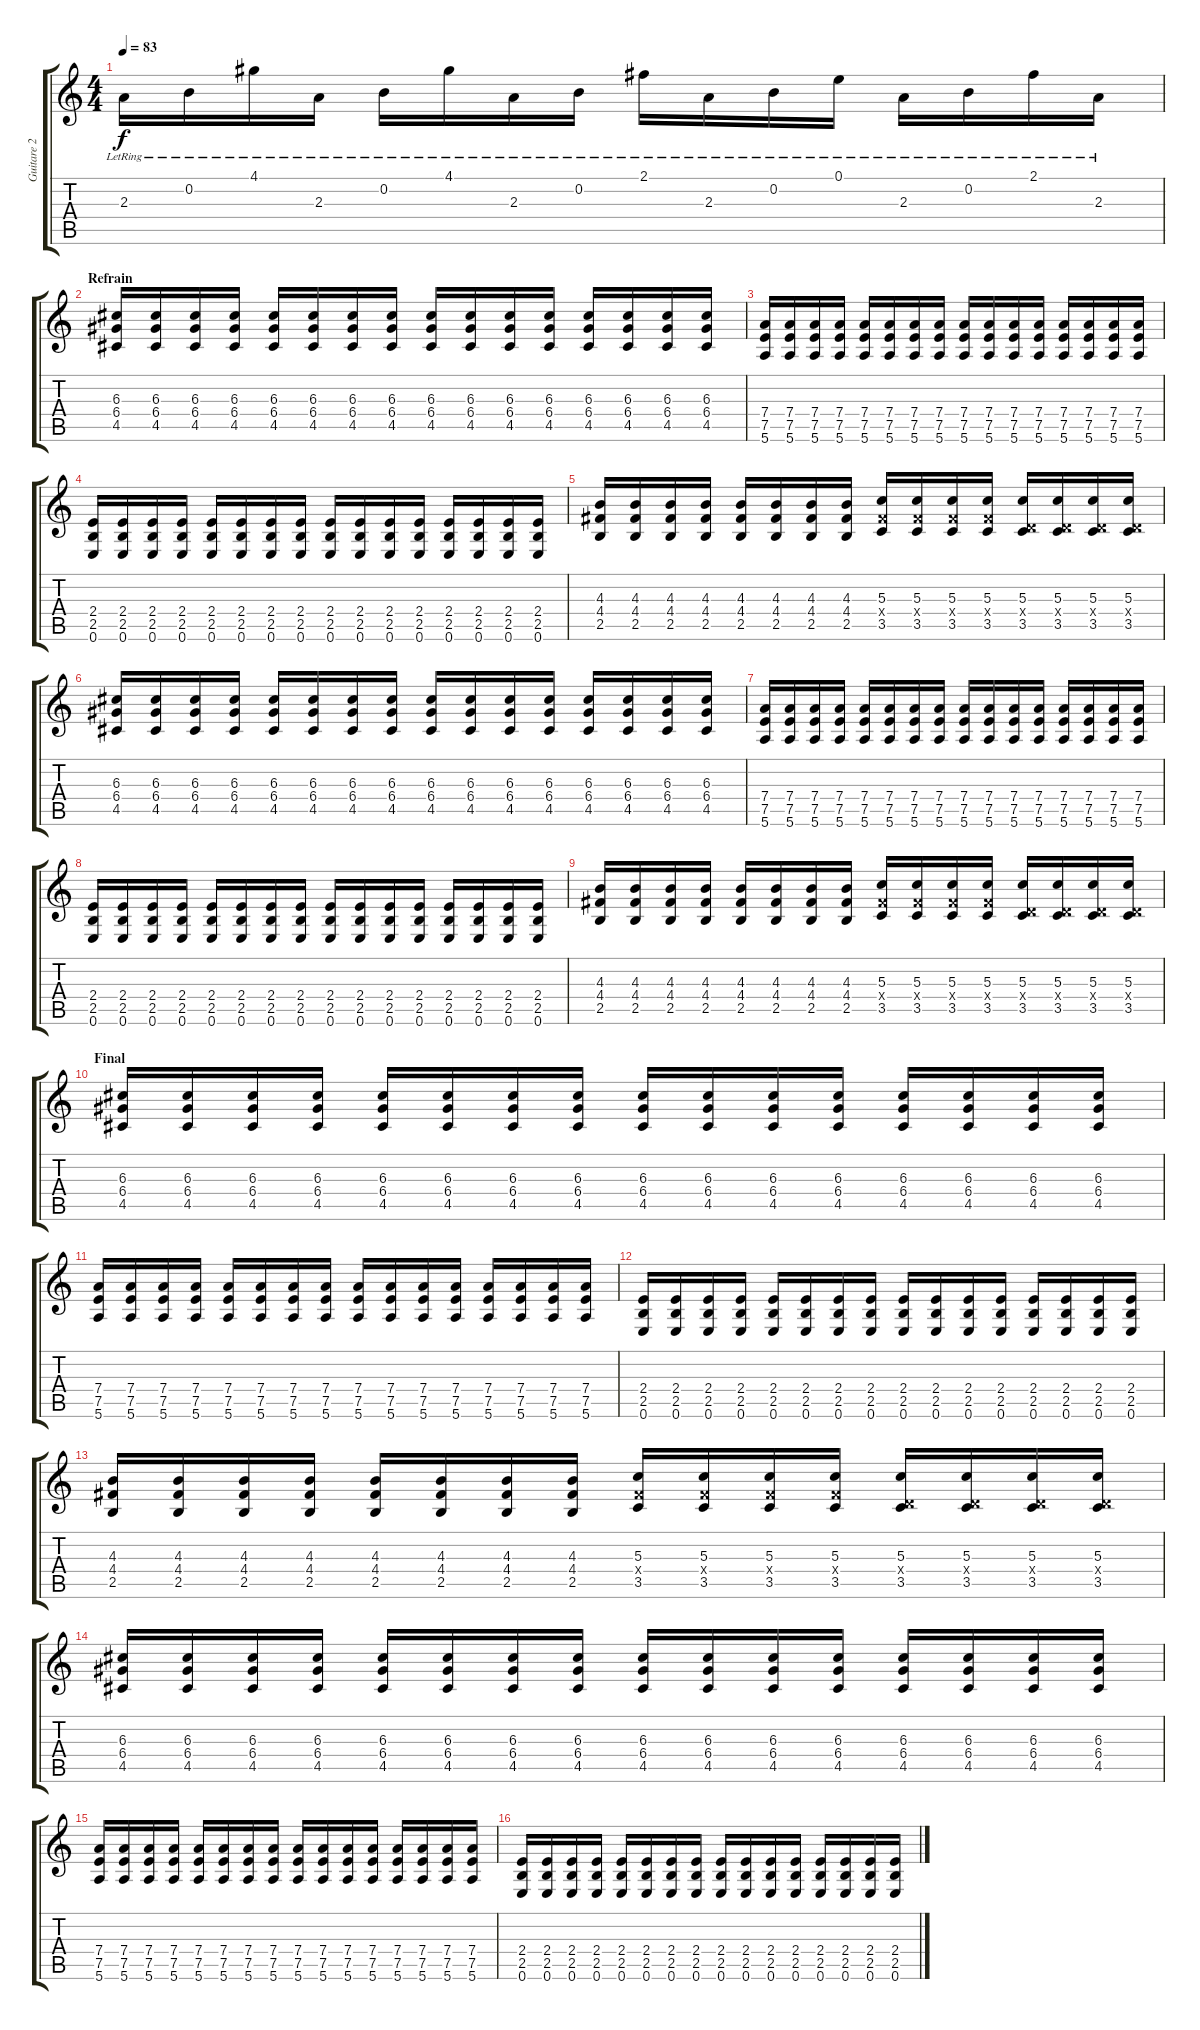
\track ("Guitare 2" "Guitare 2") {instrument electricguitarclean}
\staff {score tabs}
\tuning (E4 B3 G3 D3 A2 E2) {hide}
\ts (4 4)
\tempo 83
\clef g2
\ks c
2.3{lr}.16{dy f} 0.2{lr}.16 4.1{lr}.16 2.3{lr}.16 0.2{lr}.16 4.1{lr}.16 2.3{lr}.16 0.2{lr}.16 2.1{lr}.16 2.3{lr}.16 0.2{lr}.16 0.1{lr}.16 2.3{lr}.16 0.2{lr}.16 2.1{lr}.16 2.3{lr}.16 |
\section ("" "Refrain")
(6.3 6.4 4.5).16{volume 13 instrument distortionguitar} (6.3 6.4 4.5).16 (6.3 6.4 4.5).16 (6.3 6.4 4.5).16 (6.3 6.4 4.5).16 (6.3 6.4 4.5).16 (6.3 6.4 4.5).16 (6.3 6.4 4.5).16 (6.3 6.4 4.5).16 (6.3 6.4 4.5).16 (6.3 6.4 4.5).16 (6.3 6.4 4.5).16 (6.3 6.4 4.5).16 (6.3 6.4 4.5).16 (6.3 6.4 4.5).16 (6.3 6.4 4.5).16 |
(7.4 7.5 5.6).16 (7.4 7.5 5.6).16 (7.4 7.5 5.6).16 (7.4 7.5 5.6).16 (7.4 7.5 5.6).16 (7.4 7.5 5.6).16 (7.4 7.5 5.6).16 (7.4 7.5 5.6).16 (7.4 7.5 5.6).16 (7.4 7.5 5.6).16 (7.4 7.5 5.6).16 (7.4 7.5 5.6).16 (7.4 7.5 5.6).16 (7.4 7.5 5.6).16 (7.4 7.5 5.6).16 (7.4 7.5 5.6).16 |
(2.4 2.5 0.6).16 (2.4 2.5 0.6).16 (2.4 2.5 0.6).16 (2.4 2.5 0.6).16 (2.4 2.5 0.6).16 (2.4 2.5 0.6).16 (2.4 2.5 0.6).16 (2.4 2.5 0.6).16 (2.4 2.5 0.6).16 (2.4 2.5 0.6).16 (2.4 2.5 0.6).16 (2.4 2.5 0.6).16 (2.4 2.5 0.6).16 (2.4 2.5 0.6).16 (2.4 2.5 0.6).16 (2.4 2.5 0.6).16 |
(4.3 4.4 2.5).16 (4.3 4.4 2.5).16 (4.3 4.4 2.5).16 (4.3 4.4 2.5).16 (4.3 4.4 2.5).16 (4.3 4.4 2.5).16 (4.3 4.4 2.5).16 (4.3 4.4 2.5).16 (5.3 4.4{x} 3.5).16 (5.3 4.4{x} 3.5).16 (5.3 4.4{x} 3.5).16 (5.3 4.4{x} 3.5).16 (5.3 0.4{x} 3.5).16 (5.3 0.4{x} 3.5).16 (5.3 0.4{x} 3.5).16 (5.3 0.4{x} 3.5).16 |
(6.3 6.4 4.5).16 (6.3 6.4 4.5).16 (6.3 6.4 4.5).16 (6.3 6.4 4.5).16 (6.3 6.4 4.5).16 (6.3 6.4 4.5).16 (6.3 6.4 4.5).16 (6.3 6.4 4.5).16 (6.3 6.4 4.5).16 (6.3 6.4 4.5).16 (6.3 6.4 4.5).16 (6.3 6.4 4.5).16 (6.3 6.4 4.5).16 (6.3 6.4 4.5).16 (6.3 6.4 4.5).16 (6.3 6.4 4.5).16 |
(7.4 7.5 5.6).16 (7.4 7.5 5.6).16 (7.4 7.5 5.6).16 (7.4 7.5 5.6).16 (7.4 7.5 5.6).16 (7.4 7.5 5.6).16 (7.4 7.5 5.6).16 (7.4 7.5 5.6).16 (7.4 7.5 5.6).16 (7.4 7.5 5.6).16 (7.4 7.5 5.6).16 (7.4 7.5 5.6).16 (7.4 7.5 5.6).16 (7.4 7.5 5.6).16 (7.4 7.5 5.6).16 (7.4 7.5 5.6).16 |
(2.4 2.5 0.6).16 (2.4 2.5 0.6).16 (2.4 2.5 0.6).16 (2.4 2.5 0.6).16 (2.4 2.5 0.6).16 (2.4 2.5 0.6).16 (2.4 2.5 0.6).16 (2.4 2.5 0.6).16 (2.4 2.5 0.6).16 (2.4 2.5 0.6).16 (2.4 2.5 0.6).16 (2.4 2.5 0.6).16 (2.4 2.5 0.6).16 (2.4 2.5 0.6).16 (2.4 2.5 0.6).16 (2.4 2.5 0.6).16 |
(4.3 4.4 2.5).16 (4.3 4.4 2.5).16 (4.3 4.4 2.5).16 (4.3 4.4 2.5).16 (4.3 4.4 2.5).16 (4.3 4.4 2.5).16 (4.3 4.4 2.5).16 (4.3 4.4 2.5).16 (5.3 4.4{x} 3.5).16 (5.3 4.4{x} 3.5).16 (5.3 4.4{x} 3.5).16 (5.3 4.4{x} 3.5).16 (5.3 0.4{x} 3.5).16 (5.3 0.4{x} 3.5).16 (5.3 0.4{x} 3.5).16 (5.3 0.4{x} 3.5).16 |
\section ("" "Final")
(6.3 6.4 4.5).16{volume 13 instrument distortionguitar} (6.3 6.4 4.5).16 (6.3 6.4 4.5).16 (6.3 6.4 4.5).16 (6.3 6.4 4.5).16 (6.3 6.4 4.5).16 (6.3 6.4 4.5).16 (6.3 6.4 4.5).16 (6.3 6.4 4.5).16 (6.3 6.4 4.5).16 (6.3 6.4 4.5).16 (6.3 6.4 4.5).16 (6.3 6.4 4.5).16 (6.3 6.4 4.5).16 (6.3 6.4 4.5).16 (6.3 6.4 4.5).16 |
(7.4 7.5 5.6).16 (7.4 7.5 5.6).16 (7.4 7.5 5.6).16 (7.4 7.5 5.6).16 (7.4 7.5 5.6).16 (7.4 7.5 5.6).16 (7.4 7.5 5.6).16 (7.4 7.5 5.6).16 (7.4 7.5 5.6).16 (7.4 7.5 5.6).16 (7.4 7.5 5.6).16 (7.4 7.5 5.6).16 (7.4 7.5 5.6).16 (7.4 7.5 5.6).16 (7.4 7.5 5.6).16 (7.4 7.5 5.6).16 |
(2.4 2.5 0.6).16 (2.4 2.5 0.6).16 (2.4 2.5 0.6).16 (2.4 2.5 0.6).16 (2.4 2.5 0.6).16 (2.4 2.5 0.6).16 (2.4 2.5 0.6).16 (2.4 2.5 0.6).16 (2.4 2.5 0.6).16 (2.4 2.5 0.6).16 (2.4 2.5 0.6).16 (2.4 2.5 0.6).16 (2.4 2.5 0.6).16 (2.4 2.5 0.6).16 (2.4 2.5 0.6).16 (2.4 2.5 0.6).16 |
(4.3 4.4 2.5).16 (4.3 4.4 2.5).16 (4.3 4.4 2.5).16 (4.3 4.4 2.5).16 (4.3 4.4 2.5).16 (4.3 4.4 2.5).16 (4.3 4.4 2.5).16 (4.3 4.4 2.5).16 (5.3 4.4{x} 3.5).16 (5.3 4.4{x} 3.5).16 (5.3 4.4{x} 3.5).16 (5.3 4.4{x} 3.5).16 (5.3 0.4{x} 3.5).16 (5.3 0.4{x} 3.5).16 (5.3 0.4{x} 3.5).16 (5.3 0.4{x} 3.5).16 |
(6.3 6.4 4.5).16 (6.3 6.4 4.5).16 (6.3 6.4 4.5).16 (6.3 6.4 4.5).16 (6.3 6.4 4.5).16 (6.3 6.4 4.5).16 (6.3 6.4 4.5).16 (6.3 6.4 4.5).16 (6.3 6.4 4.5).16 (6.3 6.4 4.5).16 (6.3 6.4 4.5).16 (6.3 6.4 4.5).16 (6.3 6.4 4.5).16 (6.3 6.4 4.5).16 (6.3 6.4 4.5).16 (6.3 6.4 4.5).16 |
(7.4 7.5 5.6).16 (7.4 7.5 5.6).16 (7.4 7.5 5.6).16 (7.4 7.5 5.6).16 (7.4 7.5 5.6).16 (7.4 7.5 5.6).16 (7.4 7.5 5.6).16 (7.4 7.5 5.6).16 (7.4 7.5 5.6).16 (7.4 7.5 5.6).16 (7.4 7.5 5.6).16 (7.4 7.5 5.6).16 (7.4 7.5 5.6).16 (7.4 7.5 5.6).16 (7.4 7.5 5.6).16 (7.4 7.5 5.6).16 |
(2.4 2.5 0.6).16 (2.4 2.5 0.6).16 (2.4 2.5 0.6).16 (2.4 2.5 0.6).16 (2.4 2.5 0.6).16 (2.4 2.5 0.6).16 (2.4 2.5 0.6).16 (2.4 2.5 0.6).16 (2.4 2.5 0.6).16 (2.4 2.5 0.6).16 (2.4 2.5 0.6).16 (2.4 2.5 0.6).16 (2.4 2.5 0.6).16 (2.4 2.5 0.6).16 (2.4 2.5 0.6).16 (2.4 2.5 0.6).16
